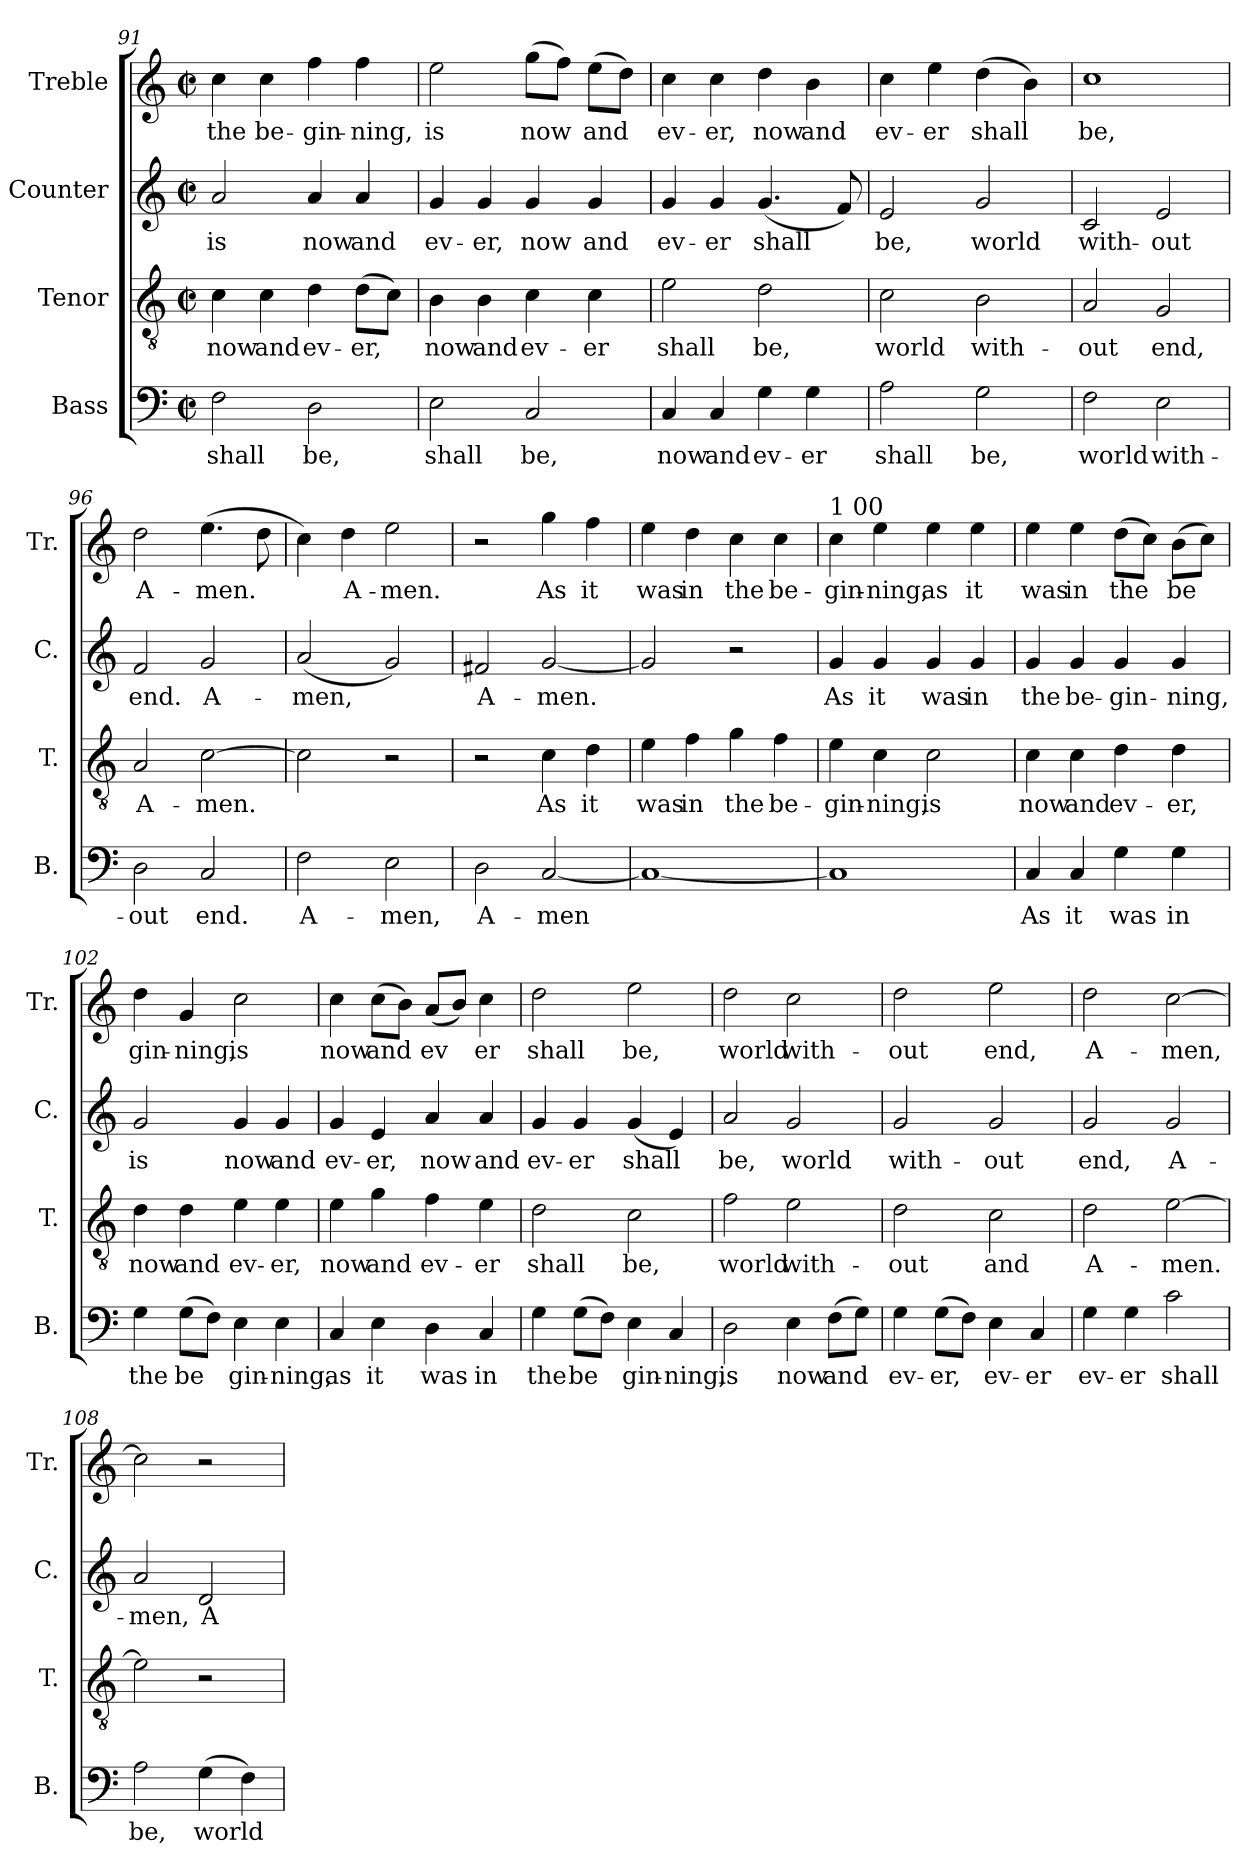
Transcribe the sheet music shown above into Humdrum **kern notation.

**kern	**text	**kern	**text	**kern	**text	**kern	**text
*part4	*part4	*part3	*part3	*part2	*part2	*part1	*part1
*staff4	*staff4	*staff3	*staff3	*staff2	*staff2	*staff1	*staff1
*I"Bass	*	*I"Tenor	*	*I"Counter	*	*I"Treble	*
*I'B.	*	*I'T.	*	*I'C.	*	*I'Tr.	*
*clefF4	*	*clefGv2	*	*clefG2	*	*clefG2	*
*k[]	*	*k[]	*	*k[]	*	*k[]	*
*C:	*	*C:	*	*C:	*	*C:	*
*M2/2	*	*M2/2	*	*M2/2	*	*M2/2	*
*met(c|)	*	*met(c|)	*	*met(c|)	*	*met(c|)	*
=91	=91	=91	=91	=91	=91	=91	=91
!	!LO:LY:b:cj	!	!LO:LY:b:cj	!	!LO:LY:b:cj	!	!LO:LY:b:cj
2F\	shall	4c\	now	2a/	is	4cc\	the
!	!	!	!LO:LY:b:cj	!	!	!	!LO:LY:b:cj
.	.	4c\	and	.	.	4cc\	be-
!	!LO:LY:b:cj	!	!LO:LY:b:cj	!	!LO:LY:b:cj	!	!LO:LY:b:cj
2D\	be,	4d\	ev-	4a/	now	4ff\	-gin-
!	!	!	!LO:LY:b:cj	!	!LO:LY:b:cj	!	!LO:LY:b:cj
.	.	(>8d\L	-er,	4a/	and	4ff\	-ning,
!	!	!	!LO:LY:b:cj	!	!	!	!
.	.	8c\J)	.	.	.	.	.
=92	=92	=92	=92	=92	=92	=92	=92
!	!LO:LY:b:cj	!	!LO:LY:b:cj	!	!LO:LY:b:cj	!	!LO:LY:b:cj
2E\	shall	4B\	now	4g/	ev-	2ee\	is
!	!	!	!LO:LY:b:cj	!	!LO:LY:b:cj	!	!
.	.	4B\	and	4g/	-er,	.	.
!	!LO:LY:b:cj	!	!LO:LY:b:cj	!	!LO:LY:b:cj	!	!LO:LY:b:cj
2C/	be,	4c\	ev-	4g/	now	(>8gg\L	now
!	!	!	!	!	!	!	!LO:LY:b:cj
.	.	.	.	.	.	8ff\J)	.
!	!	!	!LO:LY:b:cj	!	!LO:LY:b:cj	!	!LO:LY:b:cj
.	.	4c\	-er	4g/	and	(>8ee\L	and
!	!	!	!	!	!	!	!LO:LY:b:cj
.	.	.	.	.	.	8dd\J)	.
!!LO:PB:g=z
=93	=93	=93	=93	=93	=93	=93	=93
!	!LO:LY:b:cj	!	!LO:LY:b:cj	!	!LO:LY:b:cj	!	!LO:LY:b:cj
4C/	now	2e\	shall	4g/	ev-	4cc\	ev-
!	!LO:LY:b:cj	!	!	!	!LO:LY:b:cj	!	!LO:LY:b:cj
4C/	and	.	.	4g/	-er	4cc\	-er,
!	!LO:LY:b:cj	!	!LO:LY:b:cj	!	!LO:LY:b:cj	!	!LO:LY:b:cj
4G\	ev-	2d\	be,	(<4.g/	shall	4dd\	now
!	!LO:LY:b:cj	!	!	!	!	!	!LO:LY:b:cj
4G\	-er	.	.	.	.	4b\	and
!	!	!	!	!	!LO:LY:b:cj	!	!
.	.	.	.	8f/)	.	.	.
=94	=94	=94	=94	=94	=94	=94	=94
!	!LO:LY:b:cj	!	!LO:LY:b:cj	!	!LO:LY:b:cj	!	!LO:LY:b:cj
2A\	shall	2c\	world	2e/	be,	4cc\	ev-
!	!	!	!	!	!	!	!LO:LY:b:cj
.	.	.	.	.	.	4ee\	-er
!	!LO:LY:b:cj	!	!LO:LY:b:cj	!	!LO:LY:b:cj	!	!LO:LY:b:cj
2G\	be,	2B\	with-	2g/	world	(>4dd\	shall
!	!	!	!	!	!	!	!LO:LY:b:cj
.	.	.	.	.	.	4b\)	.
=95	=95	=95	=95	=95	=95	=95	=95
!	!LO:LY:b:cj	!	!LO:LY:b:cj	!	!LO:LY:b:cj	!	!LO:LY:b:cj
2F\	world	2A/	-out	2c/	with-	1cc	be,
!	!LO:LY:b:cj	!	!LO:LY:b:cj	!	!LO:LY:b:cj	!	!
2E\	with-	2G/	end,	2e/	-out	.	.
=96	=96	=96	=96	=96	=96	=96	=96
!	!LO:LY:b:cj	!	!LO:LY:b:cj	!	!LO:LY:b:cj	!	!LO:LY:b:cj
2D\	-out	2A/	A-	2f/	end.	2dd\	A-
!	!LO:LY:b:cj	!	!LO:LY:b:cj	!	!LO:LY:b:cj	!	!LO:LY:b:cj
2C/	end.	[>2c\	-men.	2g/	A-	(>4.ee\	-men.
!	!	!	!	!	!	!	!LO:LY:b:cj
.	.	.	.	.	.	8dd\	.
=97	=97	=97	=97	=97	=97	=97	=97
!	!LO:LY:b:cj	!	!LO:LY:b:cj	!	!LO:LY:b:cj	!	!LO:LY:b:cj
2F\	A-	2c\]	.	(<2a/	-men,	4cc\)	.
!	!	!	!	!	!	!	!LO:LY:b:cj
.	.	.	.	.	.	4dd\	A-
!	!LO:LY:b:cj	!	!	!	!LO:LY:b:cj	!	!LO:LY:b:cj
2E\	-men,	2r	.	2g/)	.	2ee\	-men.
=98	=98	=98	=98	=98	=98	=98	=98
!	!LO:LY:b:cj	!	!	!	!LO:LY:b:cj	!	!
2D\	A-	2r	.	2f#X/	A-	2r	.
!	!LO:LY:b:cj	!	!LO:LY:b:cj	!	!LO:LY:b:cj	!	!LO:LY:b:cj
[<2C/	-men	4c\	As	[<2g/	-men.	4gg\	As
!	!	!	!LO:LY:b:cj	!	!	!	!LO:LY:b:cj
.	.	4d\	it	.	.	4ff\	it
=99	=99	=99	=99	=99	=99	=99	=99
!	!LO:LY:b:cj	!	!LO:LY:b:cj	!	!LO:LY:b:cj	!	!LO:LY:b:cj
1C_<	.	4e\	was	2g/]	.	4ee\	was
!	!	!	!LO:LY:b:cj	!	!	!	!LO:LY:b:cj
.	.	4f\	in	.	.	4dd\	in
!	!	!	!LO:LY:b:cj	!	!	!	!LO:LY:b:cj
.	.	4g\	the	2r	.	4cc\	the
!	!	!	!LO:LY:b:cj	!	!	!	!LO:LY:b:cj
.	.	4f\	be-	.	.	4cc\	be-
!!LO:LB:g=z
=100	=100	=100	=100	=100	=100	=100	=100
!	!	!	!	!	!	!LO:TX:a:t=1 00	!
!	!LO:LY:b:cj	!	!LO:LY:b:cj	!	!LO:LY:b:cj	!	!LO:LY:b:cj
1C]	.	4e\	-gin-	4g/	As	4cc\	-gin-
!	!	!	!LO:LY:b:cj	!	!LO:LY:b:cj	!	!LO:LY:b:cj
.	.	4c\	-ning,	4g/	it	4ee\	-ning,
!	!	!	!LO:LY:b:cj	!	!LO:LY:b:cj	!	!LO:LY:b:cj
.	.	2c\	is	4g/	was	4ee\	as
!	!	!	!	!	!LO:LY:b:cj	!	!LO:LY:b:cj
.	.	.	.	4g/	in	4ee\	it
=101	=101	=101	=101	=101	=101	=101	=101
!	!LO:LY:b:cj	!	!LO:LY:b:cj	!	!LO:LY:b:cj	!	!LO:LY:b:cj
4C/	As	4c\	now	4g/	the	4ee\	was
!	!LO:LY:b:cj	!	!LO:LY:b:cj	!	!LO:LY:b:cj	!	!LO:LY:b:cj
4C/	it	4c\	and	4g/	be-	4ee\	in
!	!LO:LY:b:cj	!	!LO:LY:b:cj	!	!LO:LY:b:cj	!	!LO:LY:b:cj
4G\	was	4d\	ev-	4g/	-gin-	(>8dd\L	the
!	!	!	!	!	!	!	!LO:LY:b:cj
.	.	.	.	.	.	8cc\J)	.
!	!LO:LY:b:cj	!	!LO:LY:b:cj	!	!LO:LY:b:cj	!	!LO:LY:b:cj
4G\	in	4d\	-er,	4g/	-ning,	(>8b\L	be-
!	!	!	!	!	!	!	!LO:LY:b:cj
.	.	.	.	.	.	8cc\J)	--
=102	=102	=102	=102	=102	=102	=102	=102
!	!LO:LY:b:cj	!	!LO:LY:b:cj	!	!LO:LY:b:cj	!	!LO:LY:b:cj
4G\	the	4d\	now	2g/	is	4dd\	-gin-
!	!LO:LY:b:cj	!	!LO:LY:b:cj	!	!	!	!LO:LY:b:cj
(>8G\L	be-	4d\	and	.	.	4g/	-ning,
!	!LO:LY:b:cj	!	!	!	!	!	!
8F\J)	--	.	.	.	.	.	.
!	!LO:LY:b:cj	!	!LO:LY:b:cj	!	!LO:LY:b:cj	!	!LO:LY:b:cj
4E\	-gin-	4e\	ev-	4g/	now	2cc\	is
!	!LO:LY:b:cj	!	!LO:LY:b:cj	!	!LO:LY:b:cj	!	!
4E\	-ning,	4e\	-er,	4g/	and	.	.
=103	=103	=103	=103	=103	=103	=103	=103
!	!LO:LY:b:cj	!	!LO:LY:b:cj	!	!LO:LY:b:cj	!	!LO:LY:b:cj
4C/	as	4e\	now	4g/	ev-	4cc\	now
!	!LO:LY:b:cj	!	!LO:LY:b:cj	!	!LO:LY:b:cj	!	!LO:LY:b:cj
4E\	it	4g\	and	4e/	-er,	(>8cc\L	and
!	!	!	!	!	!	!	!LO:LY:b:cj
.	.	.	.	.	.	8b\J)	.
!	!LO:LY:b:cj	!	!LO:LY:b:cj	!	!LO:LY:b:cj	!	!LO:LY:b:cj
4D\	was	4f\	ev-	4a/	now	(<8a/L	ev-
!	!	!	!	!	!	!	!LO:LY:b:cj
.	.	.	.	.	.	8b/J)	--
!	!LO:LY:b:cj	!	!LO:LY:b:cj	!	!LO:LY:b:cj	!	!LO:LY:b:cj
4C/	in	4e\	-er	4a/	and	4cc\	-er
=104	=104	=104	=104	=104	=104	=104	=104
!	!LO:LY:b:cj	!	!LO:LY:b:cj	!	!LO:LY:b:cj	!	!LO:LY:b:cj
4G\	the	2d\	shall	4g/	ev-	2dd\	shall
!	!LO:LY:b:cj	!	!	!	!LO:LY:b:cj	!	!
(>8G\L	be-	.	.	4g/	-er	.	.
!	!LO:LY:b:cj	!	!	!	!	!	!
8F\J)	--	.	.	.	.	.	.
!	!LO:LY:b:cj	!	!LO:LY:b:cj	!	!LO:LY:b:cj	!	!LO:LY:b:cj
4E\	-gin-	2c\	be,	(<4g/	shall	2ee\	be,
!	!LO:LY:b:cj	!	!	!	!LO:LY:b:cj	!	!
4C/	-ning,	.	.	4e/)	.	.	.
!!LO:PB:g=z
=105	=105	=105	=105	=105	=105	=105	=105
!	!LO:LY:b:cj	!	!LO:LY:b:cj	!	!LO:LY:b:cj	!	!LO:LY:b:cj
2D\	is	2f\	world	2a/	be,	2dd\	world
!	!LO:LY:b:cj	!	!LO:LY:b:cj	!	!LO:LY:b:cj	!	!LO:LY:b:cj
4E\	now	2e\	with-	2g/	world	2cc\	with-
!	!LO:LY:b:cj	!	!	!	!	!	!
(>8F\L	and	.	.	.	.	.	.
!	!LO:LY:b:cj	!	!	!	!	!	!
8G\J)	.	.	.	.	.	.	.
=106	=106	=106	=106	=106	=106	=106	=106
!	!LO:LY:b:cj	!	!LO:LY:b:cj	!	!LO:LY:b:cj	!	!LO:LY:b:cj
4G\	ev-	2d\	-out	2g/	with-	2dd\	-out
!	!LO:LY:b:cj	!	!	!	!	!	!
(>8G\L	-er,	.	.	.	.	.	.
!	!LO:LY:b:cj	!	!	!	!	!	!
8F\J)	.	.	.	.	.	.	.
!	!LO:LY:b:cj	!	!LO:LY:b:cj	!	!LO:LY:b:cj	!	!LO:LY:b:cj
4E\	ev-	2c\	and	2g/	-out	2ee\	end,
!	!LO:LY:b:cj	!	!	!	!	!	!
4C/	-er	.	.	.	.	.	.
=107	=107	=107	=107	=107	=107	=107	=107
!	!LO:LY:b:cj	!	!LO:LY:b:cj	!	!LO:LY:b:cj	!	!LO:LY:b:cj
4G\	ev-	2d\	A-	2g/	end,	2dd\	A-
!	!LO:LY:b:cj	!	!	!	!	!	!
4G\	-er	.	.	.	.	.	.
!	!LO:LY:b:cj	!	!LO:LY:b:cj	!	!LO:LY:b:cj	!	!LO:LY:b:cj
2c\	shall	[>2e\	-men.	2g/	A-	[>2cc\	-men,
=108	=108	=108	=108	=108	=108	=108	=108
!	!LO:LY:b:cj	!	!LO:LY:b:cj	!	!LO:LY:b:cj	!	!LO:LY:b:cj
2A\	be,	2e\]	.	2a/	-men,	2cc\]	.
!	!LO:LY:b:cj	!	!	!	!LO:LY:b:cj	!	!
(>4G\	world	2r	.	2d/	A-	2r	.
!	!LO:LY:b:cj	!	!	!	!	!	!
4F\)	.	.	.	.	.	.	.
=	=	=	=	=	=	=	=
*-	*-	*-	*-	*-	*-	*-	*-
